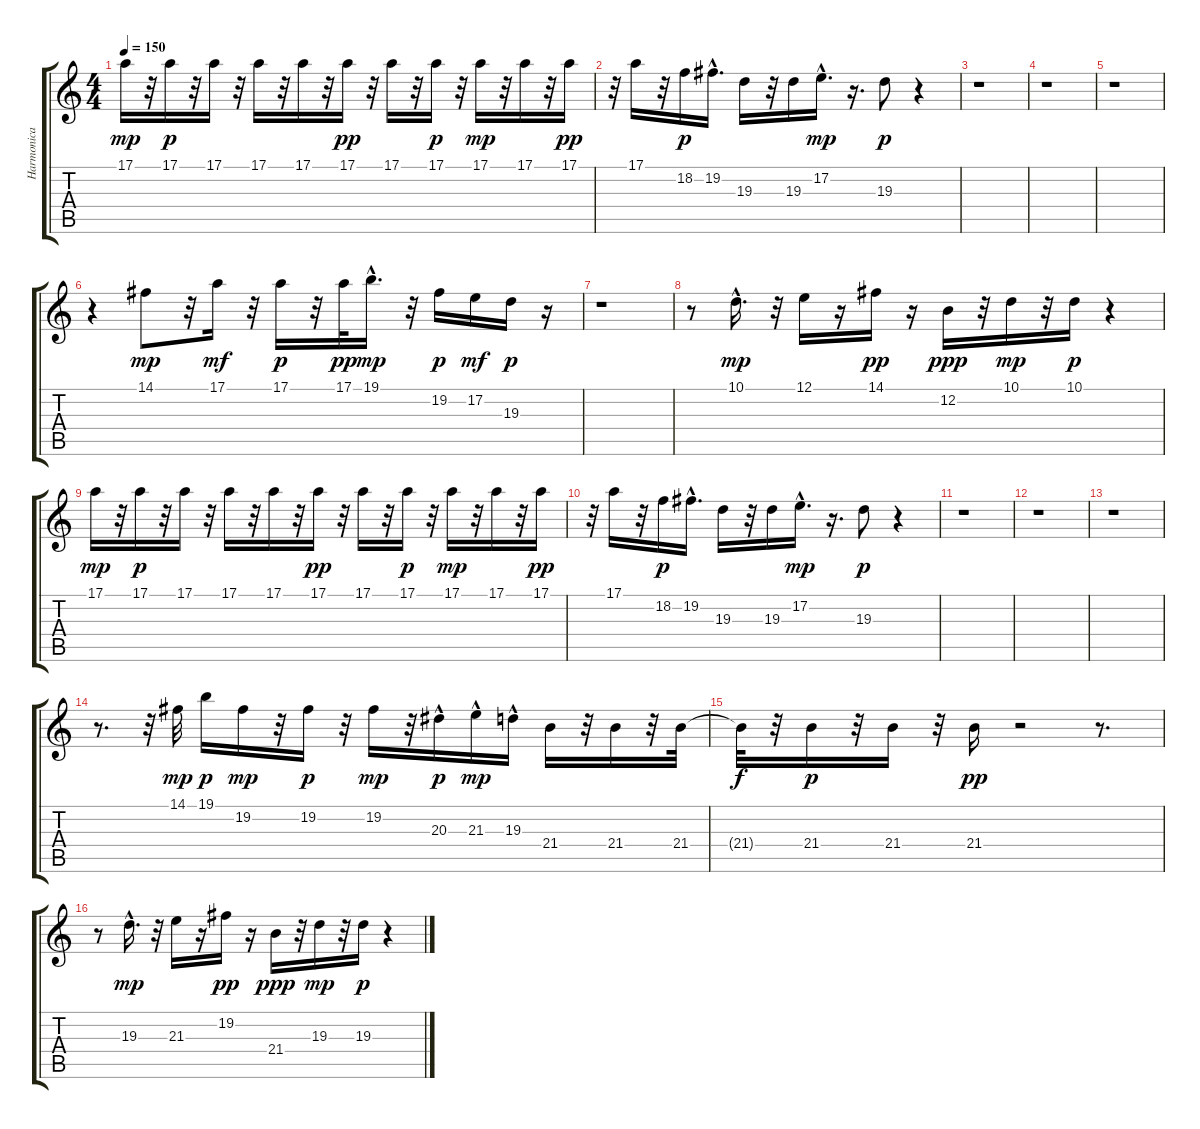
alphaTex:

\track ("Harmonica" "Harmonica") {instrument harmonica}
\staff {score tabs}
\tuning (E4 B3 G3 D3 A2 E2) {hide}
\ts (4 4)
\tempo 150
\clef g2
\ks c
17.1.16{dy mp} r.32 17.1.16{dy p} r.32 17.1.16 r.32 17.1.16 r.32 17.1.16 r.32 17.1.16{dy pp} r.32 17.1.16 r.32 17.1.16{dy p} r.32 17.1.16{dy mp} r.32 17.1.16 r.32 17.1.16{dy pp} |
r.32 17.1.16 r.32 18.2.16{dy p} 19.2{hac}.16{d} 19.3.16 r.32 19.3.16 17.2{hac}.16{d dy mp} r.16{d} 19.3.8{dy p} r.4 |
r.1 |
r.1 |
r.1 |
r.4 14.1.8{dy mp} r.32 17.1.16{dy mf} r.32 17.1.16{dy p} r.32 17.1.32{dy pp} 19.1{hac}.16{d dy mp} r.32 19.2.16{dy p} 17.2.16{dy mf} 19.3.16{dy p} r.16 |
r.1 |
r.8 10.1{hac}.16{d dy mp} r.32 12.1.16 r.16 14.1.16{dy pp} r.16 12.2.16{dy ppp} r.32 10.1.16{dy mp} r.32 10.1.16{dy p} r.4 |
17.1.16{dy mp} r.32 17.1.16{dy p} r.32 17.1.16 r.32 17.1.16 r.32 17.1.16 r.32 17.1.16{dy pp} r.32 17.1.16 r.32 17.1.16{dy p} r.32 17.1.16{dy mp} r.32 17.1.16 r.32 17.1.16{dy pp} |
r.32 17.1.16 r.32 18.2.16{dy p} 19.2{hac}.16{d} 19.3.16 r.32 19.3.16 17.2{hac}.16{d dy mp} r.16{d} 19.3.8{dy p} r.4 |
r.1 |
r.1 |
r.1 |
r.8{d} r.32 14.1.32{dy mp} 19.1.16{dy p} 19.2.16{dy mp} r.32 19.2.16{dy p} r.32 19.2.16{dy mp} r.32 20.3{hac}.16{dy p} 21.3{hac}.16{dy mp} 19.3{hac}.16 21.4.16 r.32 21.4.16 r.32 21.4.32 |
21.4{t}.32{dy f} r.32 21.4.16{dy p} r.32 21.4.16 r.32 21.4.16{dy pp} r.2 r.8{d} |
r.8 19.3{hac}.16{d dy mp} r.32 21.3.16 r.16 19.2.16{dy pp} r.16 21.4.16{dy ppp} r.32 19.3.16{dy mp} r.32 19.3.16{dy p} r.4
